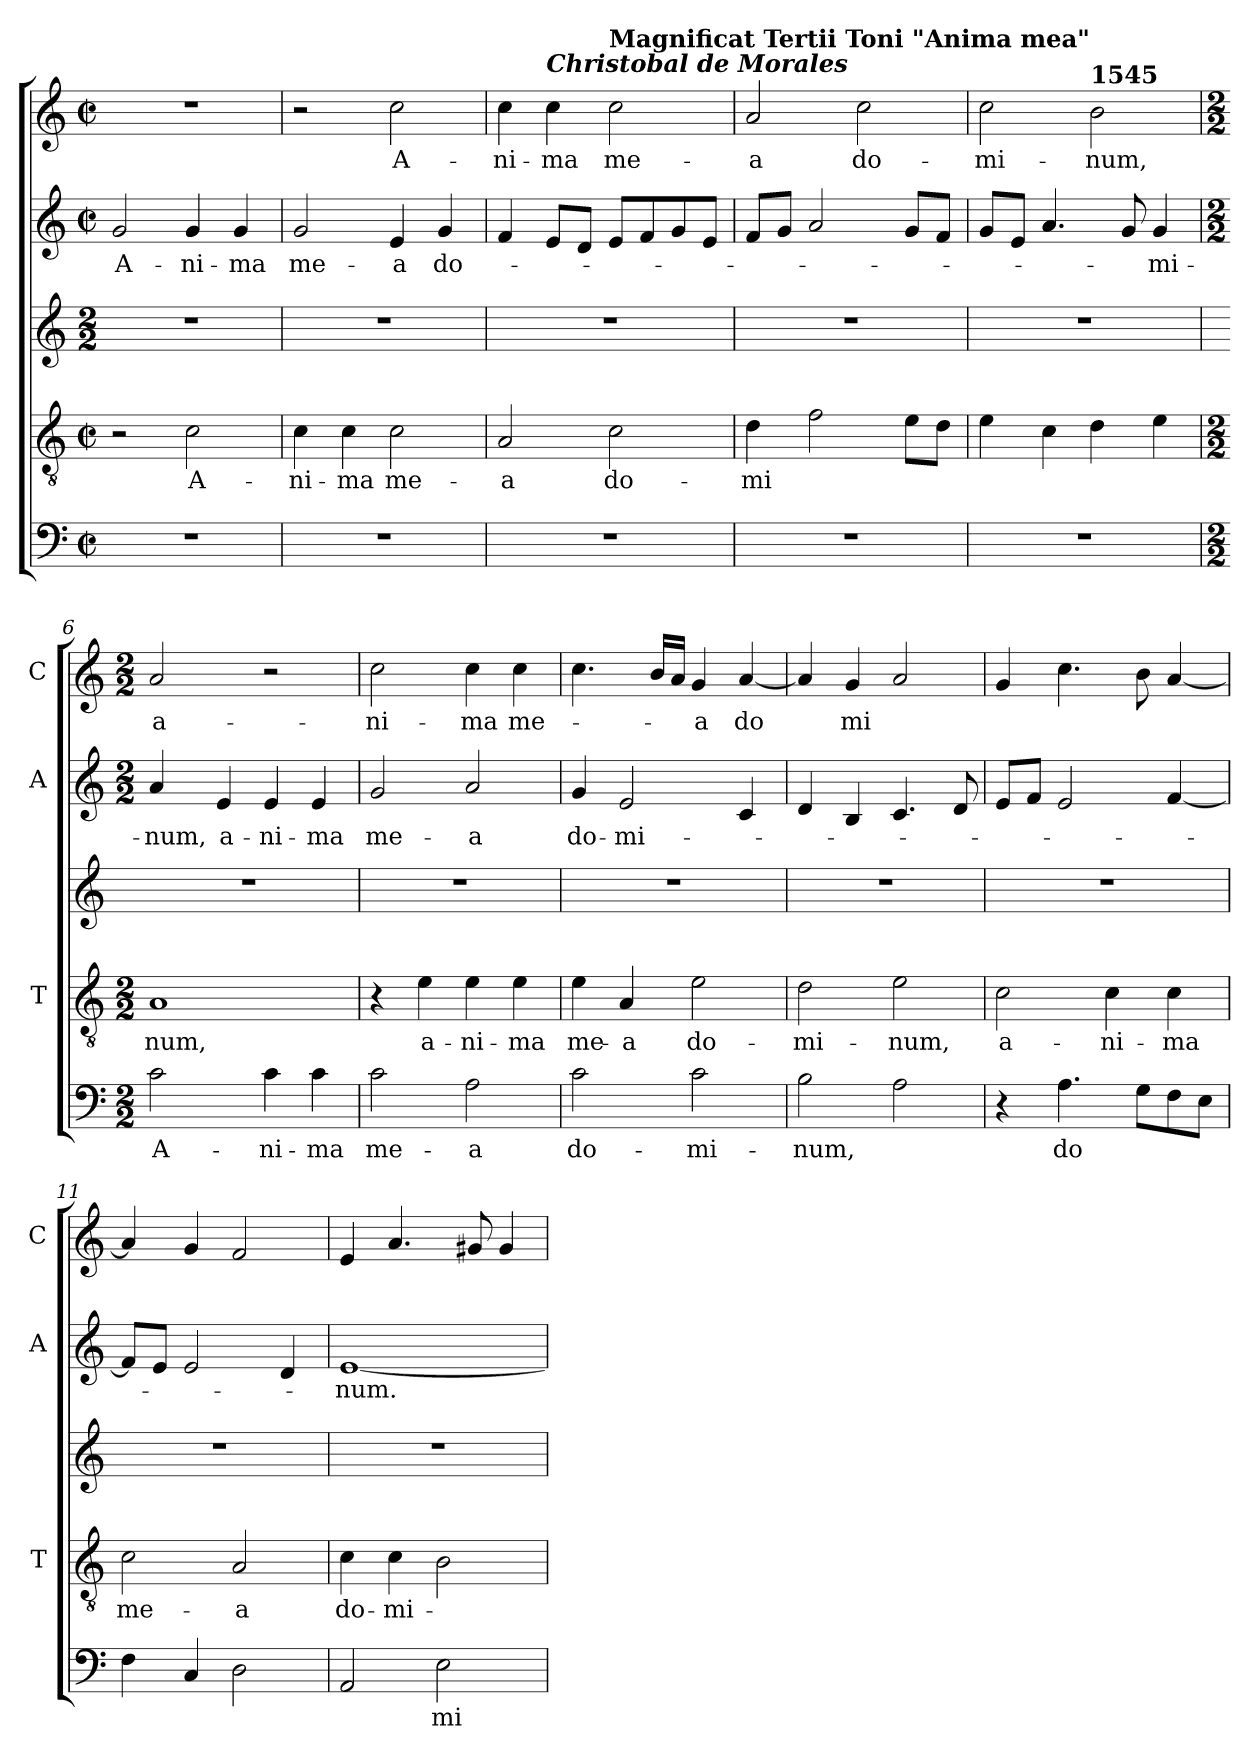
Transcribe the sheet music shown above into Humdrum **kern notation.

**kern	**text	**kern	**text	**kern	**kern	**text	**kern	**text
*part5	*part5	*part4	*part4	*part3	*part2	*part2	*part1	*part1
*staff5	*staff5	*staff4	*staff4	*staff3	*staff2	*staff2	*staff1	*staff1
*	*	*I'T	*	*	*I'A	*	*I'C	*
*clefF4	*	*clefGv2	*	*clefG2	*clefG2	*	*clefG2	*
*k[]	*	*k[]	*	*k[]	*k[]	*	*k[]	*
*C:	*	*C:	*	*C:	*C:	*	*C:	*
*M2/2	*	*M2/2	*	*M2/2	*M2/2	*	*M2/2	*
*met(c|)	*	*met(c|)	*	*	*met(c|)	*	*met(c|)	*
=1	=1	=1	=1	=1	=1	=1	=1	=1
!	!	!	!	!	!	!LO:LY:b	!	!
1r	.	2r	.	1r	2g/	A-	1r	.
!	!	!	!LO:LY:b	!	!	!LO:LY:b	!	!
.	.	2c\	A-	.	4g/	-ni-	.	.
!	!	!	!	!	!	!LO:LY:b	!	!
.	.	.	.	.	4g/	-ma	.	.
=2	=2	=2	=2	=2	=2	=2	=2	=2
!	!	!	!LO:LY:b	!	!	!LO:LY:b	!	!
1r	.	4c\	-ni-	1r	2g/	me-	2r	.
!	!	!	!LO:LY:b	!	!	!	!	!
.	.	4c\	-ma	.	.	.	.	.
!	!	!	!LO:LY:b	!	!	!LO:LY:b	!	!LO:LY:b
.	.	2c\	me-	.	4e/	-a	2cc\	A-
!	!	!	!	!	!	!LO:LY:b	!	!
.	.	.	.	.	4g/	do-	.	.
=3	=3	=3	=3	=3	=3	=3	=3	=3
!	!	!	!LO:LY:b	!	!	!	!	!LO:LY:b
1r	.	2A/	-a	1r	4f/	.	4cc\	-ni-
!	!	!	!	!	!	!	!LO:TX:a:Bi:t=Christobal de Morales	!
!	!	!	!	!	!	!	!	!LO:LY:b
.	.	.	.	.	8e/L	.	4cc\	-ma
.	.	.	.	.	8d/J	.	.	.
!	!	!	!	!	!	!	!LO:TX:a:B:t=Magnificat Tertii Toni "Anima mea"	!
!	!	!	!LO:LY:b	!	!	!	!	!LO:LY:b
.	.	2c\	do-	.	8e/L	.	2cc\	me-
.	.	.	.	.	8f/	.	.	.
.	.	.	.	.	8g/	.	.	.
.	.	.	.	.	8e/J	.	.	.
=4	=4	=4	=4	=4	=4	=4	=4	=4
!	!	!	!LO:LY:b	!	!	!	!	!LO:LY:b
1r	.	4d\	-mi	1r	8f/L	.	2a/	-a
.	.	.	.	.	8g/J	.	.	.
.	.	2f\	.	.	2a/	.	.	.
!	!	!	!	!	!	!	!	!LO:LY:b
.	.	.	.	.	.	.	2cc\	do-
.	.	8e\L	.	.	8g/L	.	.	.
.	.	8d\J	.	.	8f/J	.	.	.
=5	=5	=5	=5	=5	=5	=5	=5	=5
!	!	!	!	!	!	!	!	!LO:LY:b
1r	.	4e\	.	1r	8g/L	.	2cc\	-mi-
.	.	.	.	.	8e/J	.	.	.
.	.	4c\	.	.	4.a/	.	.	.
!	!	!	!	!	!	!	!LO:TX:a:B:t=1545	!
!	!	!	!	!	!	!	!	!LO:LY:b
.	.	4d\	.	.	.	.	2b\	-num,
.	.	.	.	.	8g/	.	.	.
!	!	!	!	!	!	!LO:LY:b	!	!
.	.	4e\	.	.	4g/	-mi-	.	.
!!LO:LB:g=z
=6	=6	=6	=6	=6	=6	=6	=6	=6
*M2/2	*	*M2/2	*	*	*M2/2	*	*M2/2	*
!	!LO:LY:b	!	!LO:LY:b	!	!	!LO:LY:b	!	!LO:LY:b
2c\	A-	1A	­num,	1r	4a/	-­num,	2a/	a-
!	!	!	!	!	!	!LO:LY:b	!	!
.	.	.	.	.	4e/	a-	.	.
!	!LO:LY:b	!	!	!	!	!LO:LY:b	!	!
4c\	-ni-	.	.	.	4e/	-ni-	2r	.
!	!LO:LY:b	!	!	!	!	!LO:LY:b	!	!
4c\	-ma	.	.	.	4e/	-ma	.	.
=7	=7	=7	=7	=7	=7	=7	=7	=7
!	!LO:LY:b	!	!	!	!	!LO:LY:b	!	!LO:LY:b
2c\	me-	4r	.	1r	2g/	me-	2cc\	-ni-
!	!	!	!LO:LY:b	!	!	!	!	!
.	.	4e\	a-	.	.	.	.	.
!	!LO:LY:b	!	!LO:LY:b	!	!	!LO:LY:b	!	!LO:LY:b
2A\	-a	4e\	-ni-	.	2a/	-a	4cc\	-ma
!	!	!	!LO:LY:b	!	!	!	!	!LO:LY:b
.	.	4e\	-ma	.	.	.	4cc\	me-
=8	=8	=8	=8	=8	=8	=8	=8	=8
!	!LO:LY:b	!	!LO:LY:b	!	!	!LO:LY:b	!	!
2c\	do-	4e\	me-	1r	4g/	do-	4.cc\	.
!	!	!	!LO:LY:b	!	!	!LO:LY:b	!	!
.	.	4A/	-a	.	2e/	-mi-	.	.
.	.	.	.	.	.	.	16b/LL	.
.	.	.	.	.	.	.	16a/JJ	.
!	!LO:LY:b	!	!LO:LY:b	!	!	!	!	!LO:LY:b
2c\	-mi-	2e\	do-	.	.	.	4g/	-a
!	!	!	!	!	!	!	!	!LO:LY:b
.	.	.	.	.	4c/	.	[4a/	do
=9	=9	=9	=9	=9	=9	=9	=9	=9
!	!LO:LY:b	!	!LO:LY:b	!	!	!	!	!
2B\	-num,	2d\	-mi-	1r	4d/	.	4a/]	.
!	!	!	!	!	!	!	!	!LO:LY:b
.	.	.	.	.	4B/	.	4g/	mi
!	!	!	!LO:LY:b	!	!	!	!	!
2A\	.	2e\	-num,	.	4.c/	.	2a/	.
.	.	.	.	.	8d/	.	.	.
=10	=10	=10	=10	=10	=10	=10	=10	=10
!	!	!	!LO:LY:b	!	!	!	!	!
4r	.	2c\	a-	1r	8e/L	.	4g/	.
.	.	.	.	.	8f/J	.	.	.
!	!LO:LY:b	!	!	!	!	!	!	!
4.A\	do	.	.	.	2e/	.	4.cc\	.
!	!	!	!LO:LY:b	!	!	!	!	!
.	.	4c\	-ni-	.	.	.	.	.
8G\L	.	.	.	.	.	.	8b\	.
!	!	!	!LO:LY:b	!	!	!	!	!
8F\	.	4c\	-ma	.	[4f/	.	[4a/	.
8E\J	.	.	.	.	.	.	.	.
!!LO:LB:g=z
=11	=11	=11	=11	=11	=11	=11	=11	=11
!	!	!	!LO:LY:b	!	!	!	!	!
4F\	.	2c\	me-	1r	8f/L]	.	4a/]	.
.	.	.	.	.	8e/J	.	.	.
4C/	.	.	.	.	2e/	.	4g/	.
!	!	!	!LO:LY:b	!	!	!	!	!
2D\	.	2A/	-a	.	.	.	2f/	.
.	.	.	.	.	4d/	.	.	.
=12	=12	=12	=12	=12	=12	=12	=12	=12
!	!	!	!LO:LY:b	!	!	!LO:LY:b	!	!
2AA/	.	4c\	do-	1r	[1e	-num.	4e/	.
!	!	!	!LO:LY:b	!	!	!	!	!
.	.	4c\	-mi-	.	.	.	4.a/	.
!	!LO:LY:b	!	!	!	!	!	!	!
2E\	mi-	2B\	.	.	.	.	.	.
.	.	.	.	.	.	.	8g#/	.
.	.	.	.	.	.	.	4g#/	.
=	=	=	=	=	=	=	=	=
*-	*-	*-	*-	*-	*-	*-	*-	*-
